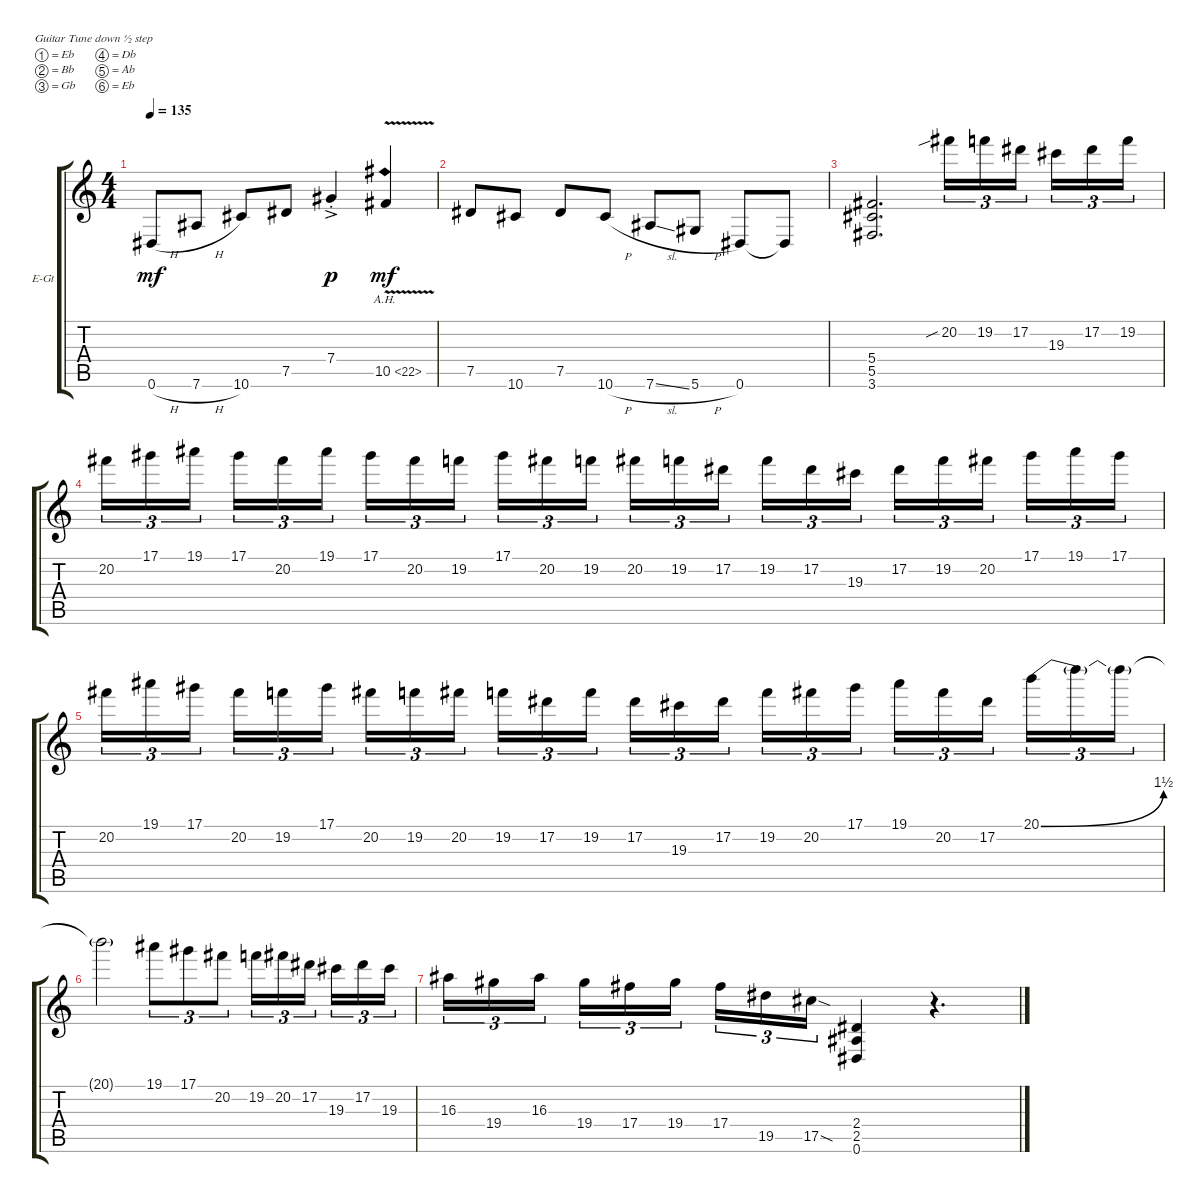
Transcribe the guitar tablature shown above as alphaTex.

\bracketExtendMode groupsimilarinstruments
\firstSystemTrackNameOrientation horizontal
\otherSystemsTrackNameOrientation horizontal
\track ("Electric Guitar" "E-Gt") {instrument distortionguitar}
\staff {score tabs}
\tuning (Eb4 Bb3 Gb3 Db3 Ab2 Eb2)
\ts (4 4)
\tempo 135
\clef g2
\ks c
0.6{h}.8{dy mf} 7.6{h}.8 10.6.8 7.5.8 7.4{ac st}.4{dy p} 10.5{ah 12 v}.4{dy mf} |
7.5.8 10.6.8 7.5.8 10.6{h}.8 7.6{sl}.8 5.6{h}.8 0.6.8 0.6{t}.8 |
(5.4 5.5 3.6).2{d} 20.2{sib}.16{tu (3 2)} 19.2.16{tu (3 2)} 17.2.16{tu (3 2)} 19.3.16{tu (3 2)} 17.2.16{tu (3 2)} 19.2.16{tu (3 2)} |
20.2.16{tu (3 2)} 17.1.16{tu (3 2)} 19.1.16{tu (3 2)} 17.1.16{tu (3 2)} 20.2.16{tu (3 2)} 19.1.16{tu (3 2)} 17.1.16{tu (3 2)} 20.2.16{tu (3 2)} 19.2.16{tu (3 2)} 17.1.16{tu (3 2)} 20.2.16{tu (3 2)} 19.2.16{tu (3 2)} 20.2.16{tu (3 2)} 19.2.16{tu (3 2)} 17.2.16{tu (3 2)} 19.2.16{tu (3 2)} 17.2.16{tu (3 2)} 19.3.16{tu (3 2)} 17.2.16{tu (3 2)} 19.2.16{tu (3 2)} 20.2.16{tu (3 2)} 17.1.16{tu (3 2)} 19.1.16{tu (3 2)} 17.1.16{tu (3 2)} |
20.2.16{tu (3 2)} 19.1.16{tu (3 2)} 17.1.16{tu (3 2)} 20.2.16{tu (3 2)} 19.2.16{tu (3 2)} 17.1.16{tu (3 2)} 20.2.16{tu (3 2)} 19.2.16{tu (3 2)} 20.2.16{tu (3 2)} 19.2.16{tu (3 2)} 17.2.16{tu (3 2)} 19.2.16{tu (3 2)} 17.2.16{tu (3 2)} 19.3.16{tu (3 2)} 17.2.16{tu (3 2)} 19.2.16{tu (3 2)} 20.2.16{tu (3 2)} 17.1.16{tu (3 2)} 19.1.16{tu (3 2)} 20.2.16{tu (3 2)} 17.2.16{tu (3 2)} 20.1{be (bend 0 0 41.4 6)}.16{tu (3 2)} 20.1{t}.16{tu (3 2)} 20.1{t}.16{tu (3 2)} |
20.1{t}.2 19.1.8{tu (3 2)} 17.1.8{tu (3 2)} 20.2.8{tu (3 2)} 19.2.16{tu (3 2)} 20.2.16{tu (3 2)} 17.2.16{tu (3 2)} 19.3.16{tu (3 2)} 17.2.16{tu (3 2)} 19.3.16{tu (3 2)} |
16.3.16{tu (3 2)} 19.4.16{tu (3 2)} 16.3.16{tu (3 2)} 19.4.16{tu (3 2)} 17.4.16{tu (3 2)} 19.4.16{tu (3 2)} 17.4.16{tu (3 2)} 19.5.16{tu (3 2)} 17.5{sod}.16{tu (3 2)} (2.4 2.5 0.6).4 r.4{d}
